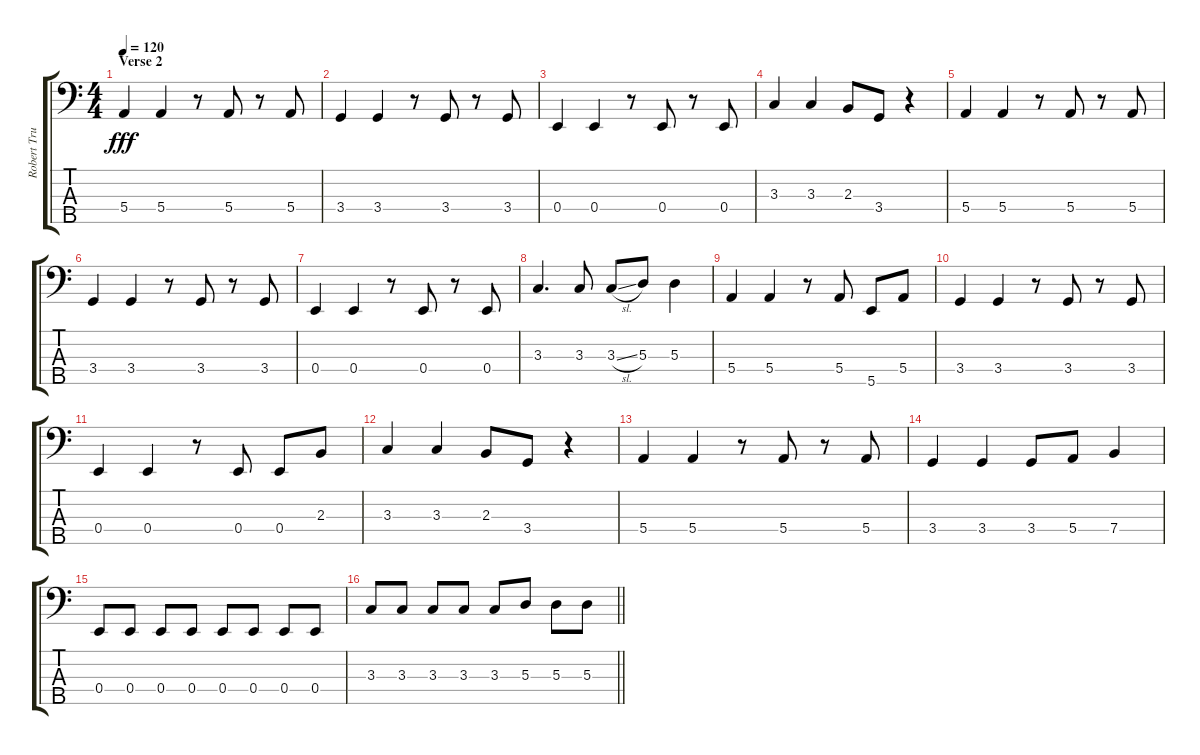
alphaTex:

\track ("Robert Trujillo" "Robert Tru") {instrument electricbassfinger}
\staff {score tabs}
\tuning (G2 D2 A1 E1 B0) {hide}
\ts (4 4)
\section ("" "Verse 2")
\tempo 120
\clef f4
\ks aminor
5.4.4{dy fff} 5.4.4 r.8 5.4.8 r.8 5.4.8 |
3.4.4 3.4.4 r.8 3.4.8 r.8 3.4.8 |
0.4.4 0.4.4 r.8 0.4.8 r.8 0.4.8 |
3.3.4 3.3.4 2.3.8 3.4.8 r.4 |
5.4.4 5.4.4 r.8 5.4.8 r.8 5.4.8 |
3.4.4 3.4.4 r.8 3.4.8 r.8 3.4.8 |
0.4.4 0.4.4 r.8 0.4.8 r.8 0.4.8 |
3.3.4{d} 3.3.8 3.3{sl}.8 5.3.8 5.3.4 |
5.4.4 5.4.4 r.8 5.4.8 5.5.8 5.4.8 |
3.4.4 3.4.4 r.8 3.4.8 r.8 3.4.8 |
0.4.4 0.4.4 r.8 0.4.8 0.4.8 2.3.8 |
3.3.4 3.3.4 2.3.8 3.4.8 r.4 |
5.4.4 5.4.4 r.8 5.4.8 r.8 5.4.8 |
3.4.4 3.4.4 3.4.8 5.4.8 7.4.4 |
0.4.8 0.4.8 0.4.8 0.4.8 0.4.8 0.4.8 0.4.8 0.4.8 |
\barLineRight lightlight
3.3.8 3.3.8 3.3.8 3.3.8 3.3.8 5.3.8 5.3.8 5.3.8
